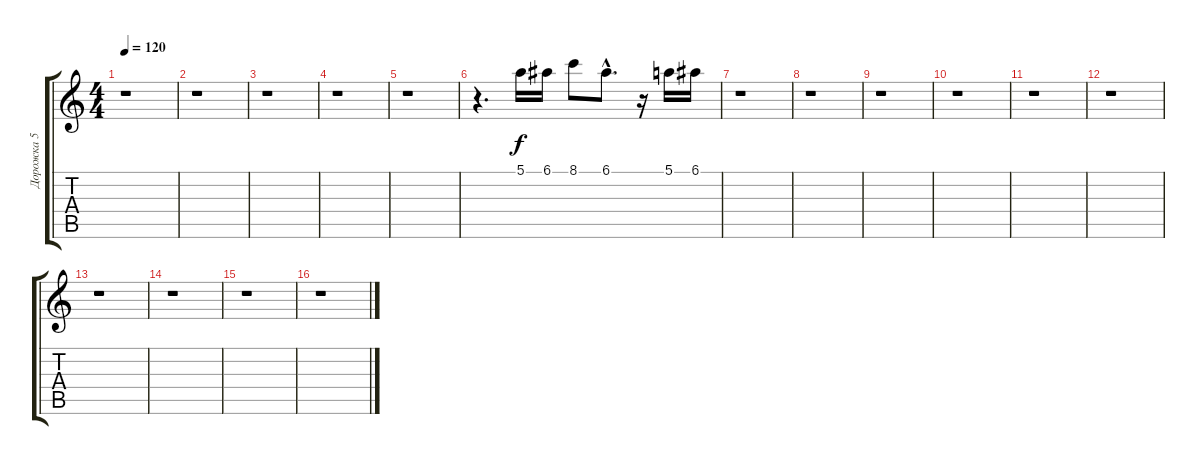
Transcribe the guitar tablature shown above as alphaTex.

\track ("Дорожка 5" "Дорожка 5") {instrument acousticguitarnylon}
\staff {score tabs}
\tuning (E4 B3 G3 D3 A2 E2) {hide}
\ts (4 4)
\tempo 120
\clef g2
\ks c
r.1{dy f} |
r.1 |
r.1 |
r.1 |
r.1 |
r.4{d} 5.1.16 6.1.16 8.1.8 6.1{hac}.8{d} r.16 5.1.16 6.1.16 |
r.1 |
r.1 |
r.1 |
r.1 |
r.1 |
r.1 |
r.1 |
r.1 |
r.1 |
r.1
